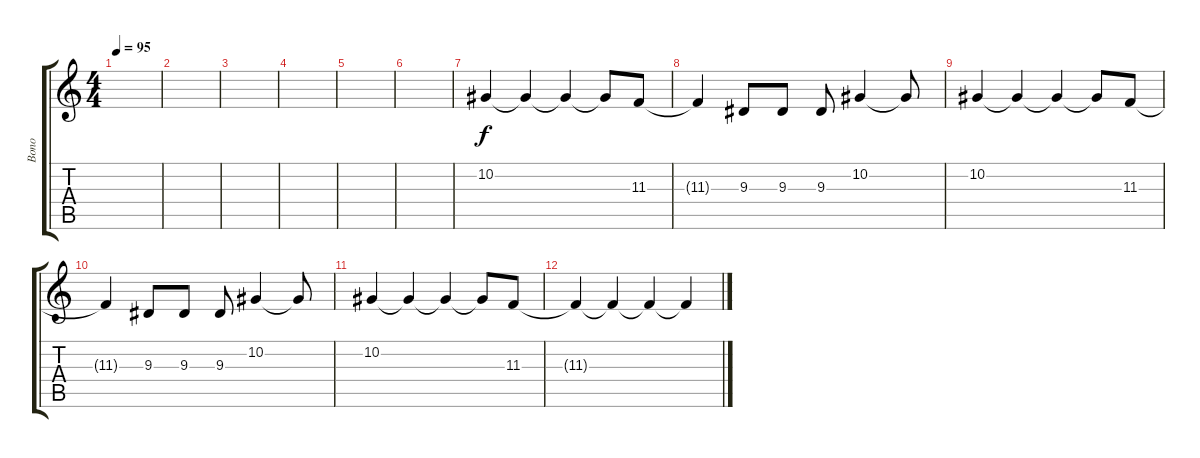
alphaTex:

\track ("Bono" "Bono") {instrument electricpiano2}
\staff {score tabs}
\tuning (Eb4 Bb3 Gb3 Db3 Ab2 Eb2) {hide}
\ts (4 4)
\tempo 95
\clef g2
\ks c
|
|
|
|
|
|
10.2.4 10.2{t}.4 10.2{t}.4 10.2{t}.8 11.3.8 |
11.3{t}.4 9.3.8 9.3.8 9.3.8 10.2.4 10.2{t}.8 |
10.2.4 10.2{t}.4 10.2{t}.4 10.2{t}.8 11.3.8 |
11.3{t}.4 9.3.8 9.3.8 9.3.8 10.2.4 10.2{t}.8 |
10.2.4 10.2{t}.4 10.2{t}.4 10.2{t}.8 11.3.8 |
11.3{t}.4 11.3{t}.4 11.3{t}.4 11.3{t}.4
